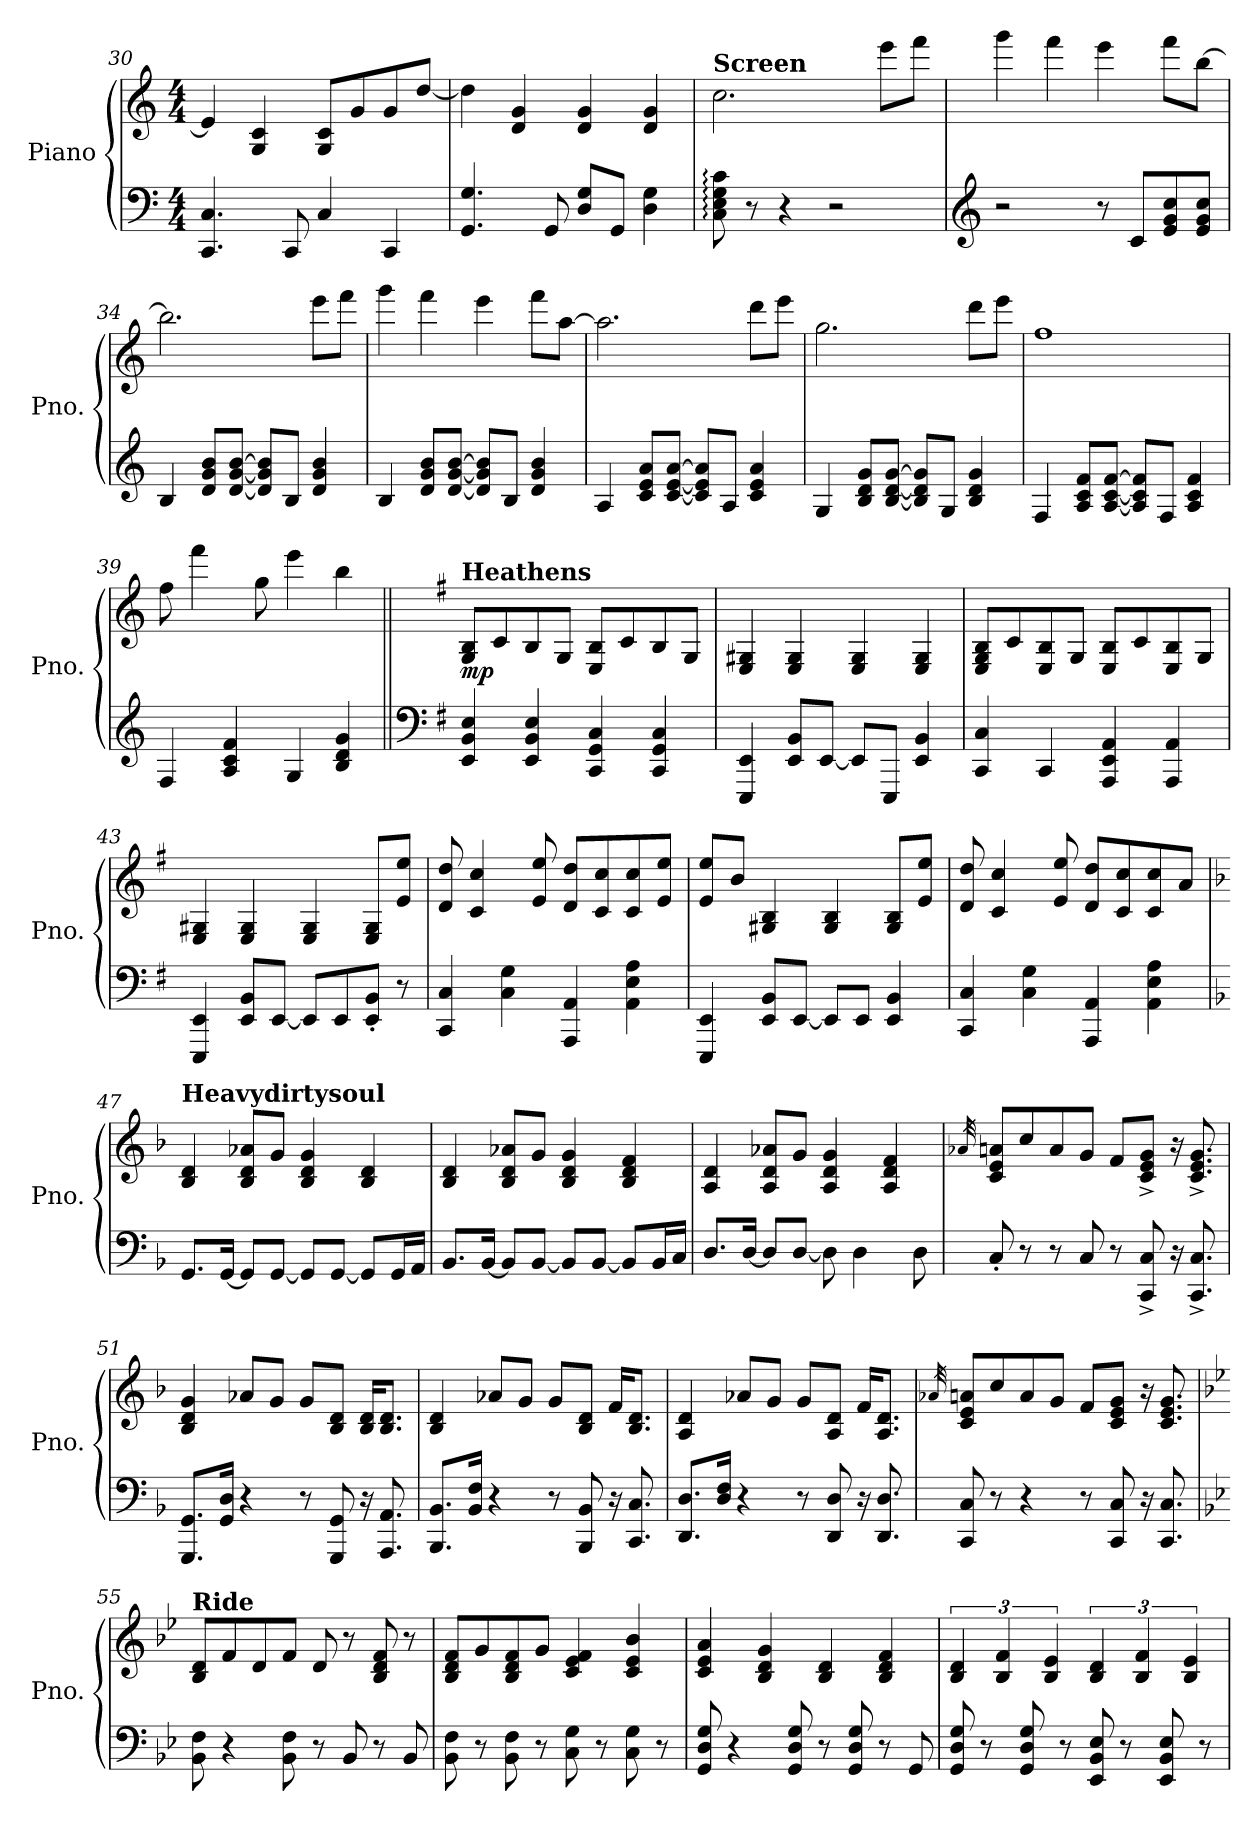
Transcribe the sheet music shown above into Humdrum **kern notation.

**kern	**kern	**dynam
*part1	*part1	*part1
*staff2	*staff1	*staff1/2
*I"Piano	*	*
*I'Pno.	*	*
*clefF4	*clefG2	*
*k[]	*k[]	*
*M4/4	*M4/4	*
=30	=30	=30
4.CC/ 4.C/	4e/]	.
.	4G/ 4c/	.
8CC/	.	.
4C/	8G/ 8c/L	.
.	8g/	.
4CC/	8g/	.
.	[8dd/J	.
!!LO:LB:g=z
=31	=31	=31
4.GG/ 4.G/	4dd\]	.
.	4d/ 4g/	.
8GG/	.	.
8D/ 8G/L	4d/ 4g/	.
8GG/J	.	.
4D\ 4G\	4d/ 4g/	.
=32	=32	=32
*	*MM140	*
!	!LO:TX:a:B:t=Screen	!
8C\: 8E\: 8G\: 8c\:	2.cc\	.
8r	.	.
4r	.	.
2r	.	.
.	8eee\L	.
.	8fff\J	.
=33	=33	=33
*clefG2	*	*
2r	4ggg\	.
.	4fff\	.
8r	4eee\	.
8c/L	.	.
8e/ 8g/ 8cc/	8fff\L	.
8e/ 8g/ 8cc/J	[8bb\J	.
=34	=34	=34
4B/	2.bb\]	.
8d/ 8g/ 8b/L	.	.
[8d/ [8g/ [8b/J	.	.
8d/] 8g/] 8b/]L	.	.
8B/J	.	.
4d/ 4g/ 4b/	8eee\L	.
.	8fff\J	.
=35	=35	=35
4B/	4ggg\	.
8d/ 8g/ 8b/L	4fff\	.
[8d/ [8g/ [8b/J	.	.
8d/] 8g/] 8b/]L	4eee\	.
8B/J	.	.
4d/ 4g/ 4b/	8fff\L	.
.	[8aa\J	.
!!LO:LB:g=z
=36	=36	=36
4A/	2.aa\]	.
8c/ 8e/ 8a/L	.	.
[8c/ [8e/ [8a/J	.	.
8c/] 8e/] 8a/]L	.	.
8A/J	.	.
4c/ 4e/ 4a/	8ddd\L	.
.	8eee\J	.
=37	=37	=37
4G/	2.gg\	.
8B/ 8d/ 8g/L	.	.
[8B/ [8d/ [8g/J	.	.
8B/] 8d/] 8g/]L	.	.
8G/J	.	.
4B/ 4d/ 4g/	8ddd\L	.
.	8eee\J	.
=38	=38	=38
4F/	1ff	.
8A/ 8c/ 8f/L	.	.
[8A/ [8c/ [8f/J	.	.
8A/] 8c/] 8f/]L	.	.
8F/J	.	.
4A/ 4c/ 4f/	.	.
=39	=39	=39
4F/	8ff\	.
.	4fff\	.
4A/ 4c/ 4f/	.	.
.	8gg\	.
4G/	4eee\	.
4B/ 4d/ 4g/	4bb\	.
!!LO:PB:g=z
=40||	=40||	=40||
*clefF4	*	*
*k[f#]	*k[f#]	*
*	*MM95	*
!	!LO:TX:a:B:t=Heathens	!
!	!	!LO:DY:a=2
4EE/ 4BB/ 4E/	8G/ 8B/L	mp
.	8c/	.
4EE/ 4BB/ 4E/	8B/	.
.	8G/J	.
4CC/ 4GG/ 4C/	8E/ 8B/L	.
.	8c/	.
4CC/ 4GG/ 4C/	8B/	.
.	8G/J	.
=41	=41	=41
4EEE/ 4EE/	4E/ 4G#X/	.
8EE/ 8BB/L	4E/ 4G#/	.
[8EE/J	.	.
8EE/L]	4E/ 4G#/	.
8EEE/J	.	.
4EE/ 4BB/	4E/ 4G#/	.
=42	=42	=42
4CC/ 4C/	8E/ 8G/ 8B/L	.
.	8c/	.
4CC/	8E/ 8B/	.
.	8G/J	.
4AAA/ 4EE/ 4AA/	8E/ 8B/L	.
.	8c/	.
4AAA/ 4AA/	8E/ 8B/	.
.	8G/J	.
=43	=43	=43
4EEE/ 4EE/	4E/ 4G#X/	.
8EE/ 8BB/L	4E/ 4G#/	.
[8EE/J	.	.
8EE/L]	4E/ 4G#/	.
8EE/	.	.
8EE/' 8BB/'J	8E/ 8G#/L	.
8r	8e/ 8ee/J	.
!!LO:LB:g=z
=44	=44	=44
4CC/ 4C/	8d/ 8dd/	.
.	4c/ 4cc/	.
4C\ 4G\	.	.
.	8e/ 8ee/	.
4AAA/ 4AA/	8d/ 8dd/L	.
.	8c/ 8cc/	.
4AA\ 4E\ 4A\	8c/ 8cc/	.
.	8e/ 8ee/J	.
=45	=45	=45
4EEE/ 4EE/	8e/ 8ee/L	.
.	8b/J	.
8EE/ 8BB/L	4G#X/ 4B/	.
[8EE/J	.	.
8EE/L]	4G#/ 4B/	.
8EE/J	.	.
4EE/ 4BB/	8G#/ 8B/L	.
.	8e/ 8ee/J	.
=46	=46	=46
4CC/ 4C/	8d/ 8dd/	.
.	4c/ 4cc/	.
4C\ 4G\	.	.
.	8e/ 8ee/	.
4AAA/ 4AA/	8d/ 8dd/L	.
.	8c/ 8cc/	.
4AA\ 4E\ 4A\	8c/ 8cc/	.
.	8a/J	.
=47	=47	=47
*k[b-]	*k[b-]	*
*	*MM140	*
!	!LO:TX:a:B:t=Heavydirtysoul	!
8.GG/L	4B-/ 4d/	.
[16GG/Jk	.	.
8GG/L]	8B-/ 8d/ 8a-X/L	.
[8GG/J	8g/J	.
8GG/L]	4B-/ 4d/ 4g/	.
[8GG/J	.	.
8GG/L]	4B-/ 4d/	.
16GG/L	.	.
16AA/JJ	.	.
!!LO:LB:g=z
=48	=48	=48
8.BB-/L	4B-/ 4d/	.
[16BB-/Jk	.	.
8BB-/L]	8B-/ 8d/ 8a-X/L	.
[8BB-/J	8g/J	.
8BB-/L]	4B-/ 4d/ 4g/	.
[8BB-/J	.	.
8BB-/L]	4B-/ 4d/ 4f/	.
16BB-/L	.	.
16C/JJ	.	.
=49	=49	=49
8.D/L	4A/ 4d/	.
[16D/Jk	.	.
8D/L]	8A/ 8d/ 8a-X/L	.
[8D/J	8g/J	.
8D\]	4A/ 4d/ 4g/	.
4D\	.	.
.	4A/ 4d/ 4f/	.
8D\	.	.
=50	=50	=50
.	32qa-X/	.
8C'/	8c/ 8e/ 8an/L	.
8r	8cc/	.
8r	8a/	.
8C/	8g/J	.
8r	8f/L	.
8CC/^ 8C/^	8c/^ 8e/^ 8g/^J	.
16r	16r	.
8.CC/^ 8.C/^	8.c/^ 8.e/^ 8.g/^	.
=51	=51	=51
8.GGG/ 8.GG/L	4B-/ 4d/ 4g/	.
16GG/ 16D/Jk	.	.
4r	8a-X/L	.
.	8g/J	.
8r	8g/L	.
8GGG/ 8GG/	8B-/ 8d/J	.
16r	16B-/ 16d/KL	.
8.AAA/ 8.AA/	8.B-/ 8.d/J	.
!!LO:LB:g=z
=52	=52	=52
8.BBB-/ 8.BB-/L	4B-/ 4d/	.
16BB-/ 16F/Jk	.	.
4r	8a-X/L	.
.	8g/J	.
8r	8g/L	.
8BBB-/ 8BB-/	8B-/ 8d/J	.
16r	16f/KL	.
8.CC/ 8.C/	8.B-/ 8.d/J	.
=53	=53	=53
8.DD/ 8.D/L	4A/ 4d/	.
16D/ 16F/Jk	.	.
4r	8a-X/L	.
.	8g/J	.
8r	8g/L	.
8DD/ 8D/	8A/ 8d/J	.
16r	16f/KL	.
8.DD/ 8.D/	8.A/ 8.d/J	.
=54	=54	=54
.	32qa-X/	.
8CC/ 8C/	8c/ 8e/ 8an/L	.
8r	8cc/	.
4r	8a/	.
.	8g/J	.
8r	8f/L	.
8CC/ 8C/	8c/ 8e/ 8g/J	.
16r	16r	.
8.CC/ 8.C/	8.c/ 8.e/ 8.g/	.
=55	=55	=55
*k[b-e-]	*k[b-e-]	*
*	*MM150	*
!	!LO:TX:a:B:t=Ride	!
8BB-\ 8F\	8B-/ 8d/L	.
4r	8f/	.
.	8d/	.
8BB-\ 8F\	8f/J	.
8r	8d/	.
8BB-/	8r	.
8r	8B-/ 8d/ 8f/	.
8BB-/	8r	.
!!LO:LB:g=z
=56	=56	=56
8BB-\ 8F\	8B-/ 8d/ 8f/L	.
8r	8g/	.
8BB-\ 8F\	8B-/ 8d/ 8f/	.
8r	8g/J	.
8C\ 8G\	4c/ 4e-/ 4f/	.
8r	.	.
8C\ 8G\	4c/ 4e-/ 4b-/	.
8r	.	.
=57	=57	=57
8GG/ 8D/ 8G/	4c/ 4e-/ 4a/	.
4r	.	.
.	4B-/ 4d/ 4g/	.
8GG/ 8D/ 8G/	.	.
8r	4B-/ 4d/	.
8GG/ 8D/ 8G/	.	.
8r	4B-/ 4d/ 4f/	.
8GG/	.	.
=58	=58	=58
8GG/ 8D/ 8G/	6B-/ 6d/	.
8r	.	.
.	6B-/ 6f/	.
8GG/ 8D/ 8G/	.	.
.	6B-/ 6e-/	.
8r	.	.
8EE-/ 8BB-/ 8E-/	6B-/ 6d/	.
8r	.	.
.	6B-/ 6f/	.
8EE-/ 8BB-/ 8E-/	.	.
.	6B-/ 6e-/	.
8r	.	.
=	=	=
*-	*-	*-
